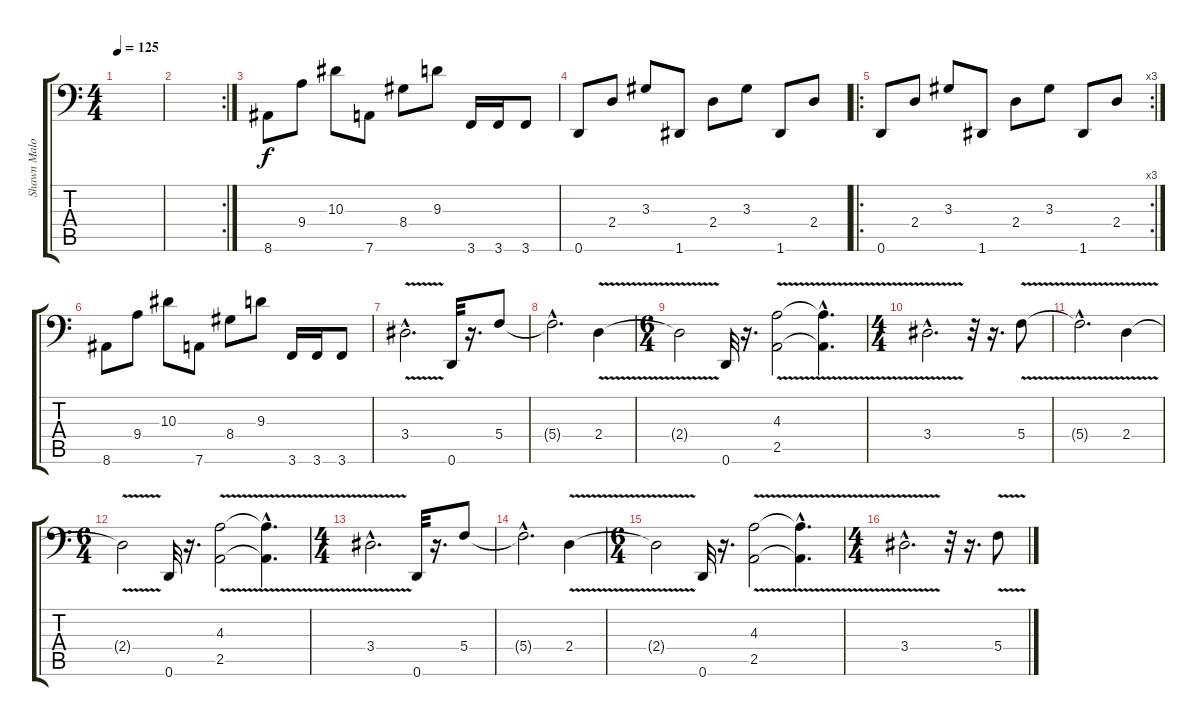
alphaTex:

\track ("Shawn Malone" "Shawn Malo") {instrument fretlessbass}
\staff {score tabs}
\tuning (D3 A2 F2 C2 G1 D1) {hide}
\ts (4 4)
\tempo 125
\clef f4
\ks c
|
\rc 2
|
8.6.8 9.4.8 10.3.8 7.6.8 8.4.8 9.3.8 3.6.16 3.6.16 3.6.8 |
0.6.8 2.4.8 3.3.8 1.6.8 2.4.8 3.3.8 1.6.8 2.4.8 |
\ro
\rc 3
0.6.8 2.4.8 3.3.8 1.6.8 2.4.8 3.3.8 1.6.8 2.4.8 |
8.6.8 9.4.8 10.3.8 7.6.8 8.4.8 9.3.8 3.6.16 3.6.16 3.6.8 |
3.4{v hac}.2{d} 0.6.32 r.16{d} 5.4.8 |
5.4{hac t}.2{d} 2.4{v}.4 |
\ts (6 4)
2.4{t}.2 0.6.32 r.16{d} (4.3 2.5{v}).2 (4.3{hac t} 2.5{hac t}).4{d} |
\ts (4 4)
3.4{v hac}.2{d} r.32 r.16{d} 5.4{v}.8 |
5.4{hac t}.2{d} 2.4{v}.4 |
\ts (6 4)
2.4{t}.2 0.6.32 r.16{d} (4.3{v} 2.5{v}).2 (4.3{hac t} 2.5{hac t}).4{d} |
\ts (4 4)
3.4{v hac}.2{d} 0.6.32 r.16{d} 5.4.8 |
5.4{hac t}.2{d} 2.4{v}.4 |
\ts (6 4)
2.4{t}.2 0.6.32 r.16{d} (4.3 2.5{v}).2 (4.3{hac t} 2.5{hac t}).4{d} |
\ts (4 4)
3.4{v hac}.2{d} r.32 r.16{d} 5.4{v}.8
